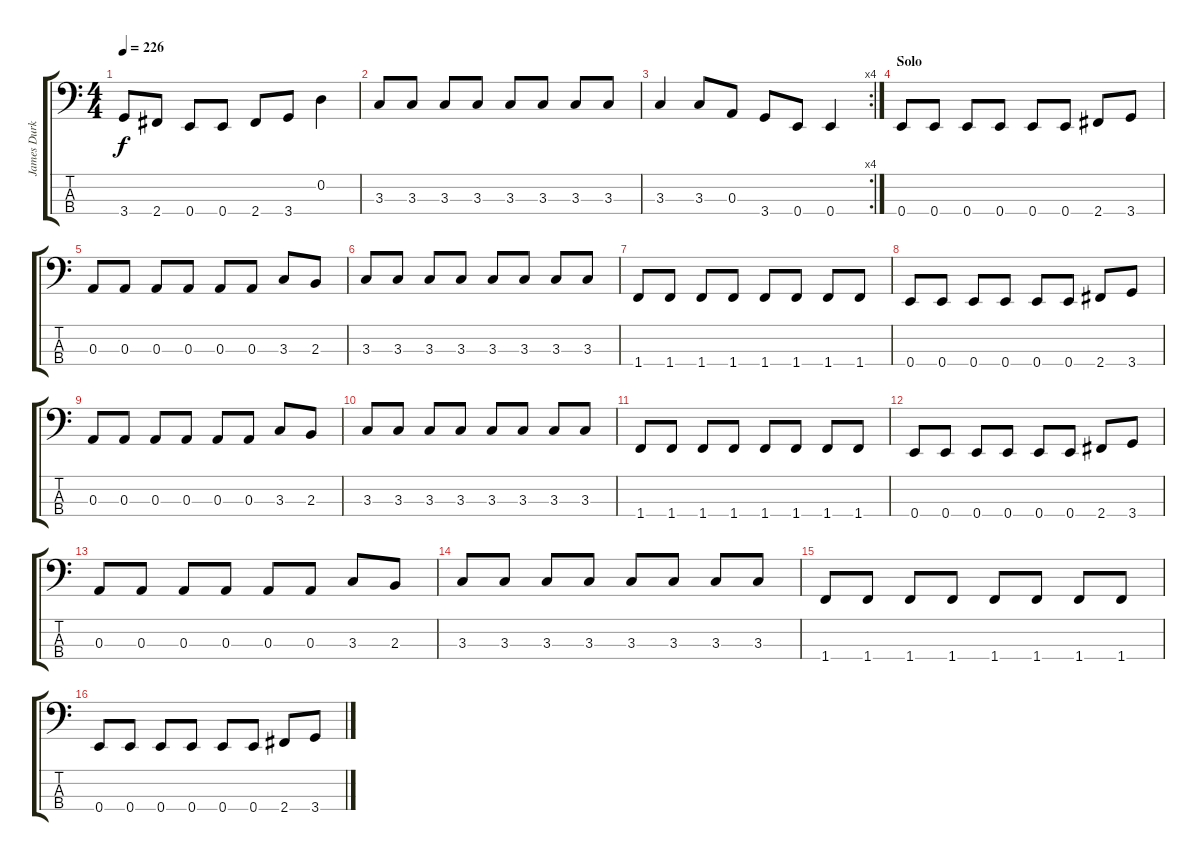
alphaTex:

\track ("James Durkin (Bass)" "James Durk") {instrument electricbasspick}
\staff {score tabs}
\tuning (G2 D2 A1 E1) {hide}
\ts (4 4)
\tempo 226
\clef f4
\ks c
3.4.8{dy f} 2.4.8 0.4.8 0.4.8 2.4.8 3.4.8 0.2.4 |
3.3.8 3.3.8 3.3.8 3.3.8 3.3.8 3.3.8 3.3.8 3.3.8 |
\rc 4
3.3.4 3.3.8 0.3.8 3.4.8 0.4.8 0.4.4 |
\section ("" "Solo")
0.4.8 0.4.8 0.4.8 0.4.8 0.4.8 0.4.8 2.4.8 3.4.8 |
0.3.8 0.3.8 0.3.8 0.3.8 0.3.8 0.3.8 3.3.8 2.3.8 |
3.3.8 3.3.8 3.3.8 3.3.8 3.3.8 3.3.8 3.3.8 3.3.8 |
1.4.8 1.4.8 1.4.8 1.4.8 1.4.8 1.4.8 1.4.8 1.4.8 |
0.4.8 0.4.8 0.4.8 0.4.8 0.4.8 0.4.8 2.4.8 3.4.8 |
0.3.8 0.3.8 0.3.8 0.3.8 0.3.8 0.3.8 3.3.8 2.3.8 |
3.3.8 3.3.8 3.3.8 3.3.8 3.3.8 3.3.8 3.3.8 3.3.8 |
1.4.8 1.4.8 1.4.8 1.4.8 1.4.8 1.4.8 1.4.8 1.4.8 |
0.4.8 0.4.8 0.4.8 0.4.8 0.4.8 0.4.8 2.4.8 3.4.8 |
0.3.8 0.3.8 0.3.8 0.3.8 0.3.8 0.3.8 3.3.8 2.3.8 |
3.3.8 3.3.8 3.3.8 3.3.8 3.3.8 3.3.8 3.3.8 3.3.8 |
1.4.8 1.4.8 1.4.8 1.4.8 1.4.8 1.4.8 1.4.8 1.4.8 |
0.4.8 0.4.8 0.4.8 0.4.8 0.4.8 0.4.8 2.4.8 3.4.8
